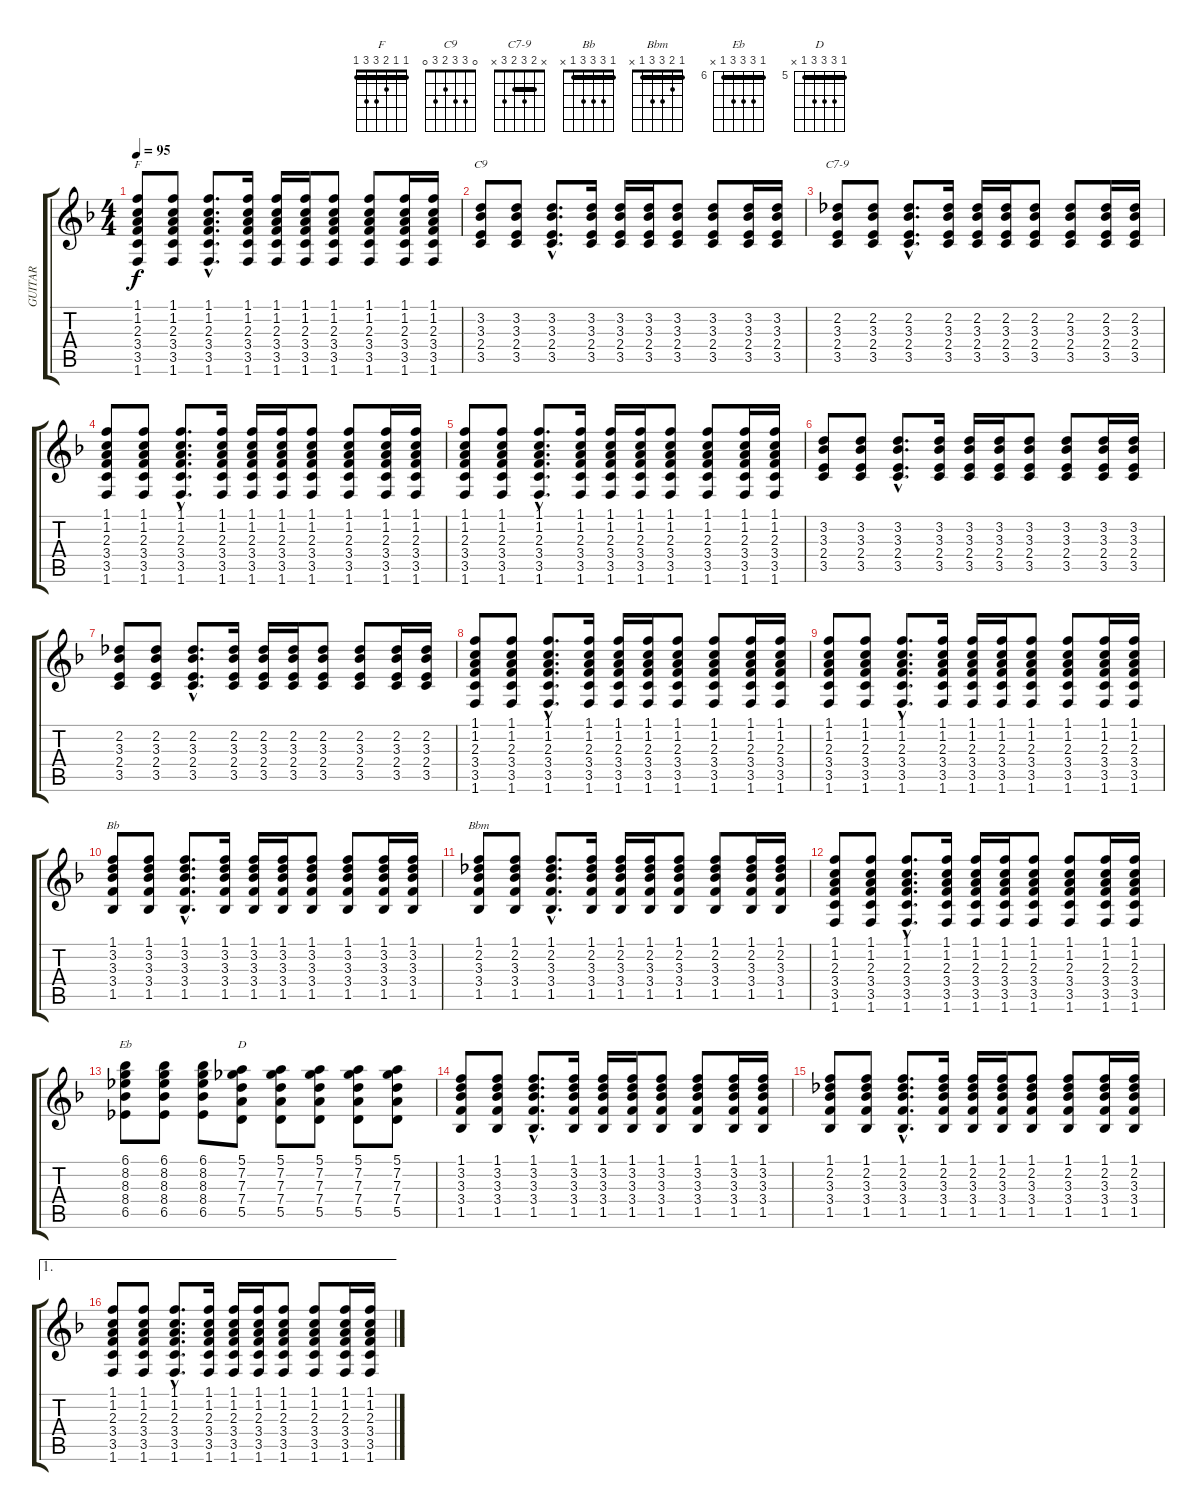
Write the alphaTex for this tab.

\track ("GUITAR" "GUITAR") {instrument acousticguitarsteel}
\staff {score tabs}
\tuning (E4 B3 G3 D3 A2 E2) {hide}
\chord ("F" 1 1 2 3 3 1) {barre 1}
\chord ("C9" 0 3 3 2 3 0)
\chord ("C7-9" x 2 3 2 3 x) {barre 2}
\chord ("Bb" 1 3 3 3 1 x) {barre 1}
\chord ("Bbm" 1 2 3 3 1 x) {barre 1}
\chord ("Eb" 6 8 8 8 6 x) {firstfret 6 barre 6}
\chord ("D" 5 7 7 7 5 x) {firstfret 5 barre 5}
\ts (4 4)
\tempo 95
\clef g2
\ks f
(1.1 1.2 2.3 3.4 3.5 1.6).8{ch "F" dy f} (1.1 1.2 2.3 3.4 3.5 1.6).8 (1.1{hac} 1.2{hac} 2.3{hac} 3.4{hac} 3.5{hac} 1.6{hac}).8{d} (1.1 1.2 2.3 3.4 3.5 1.6).16 (1.1 1.2 2.3 3.4 3.5 1.6).16 (1.1 1.2 2.3 3.4 3.5 1.6).16 (1.1 1.2 2.3 3.4 3.5 1.6).8 (1.1 1.2 2.3 3.4 3.5 1.6).8 (1.1 1.2 2.3 3.4 3.5 1.6).16 (1.1 1.2 2.3 3.4 3.5 1.6).16 |
(3.2 3.3 2.4 3.5).8{ch "C9"} (3.2 3.3 2.4 3.5).8 (3.2{hac} 3.3{hac} 2.4{hac} 3.5{hac}).8{d} (3.2 3.3 2.4 3.5).16 (3.2 3.3 2.4 3.5).16 (3.2 3.3 2.4 3.5).16 (3.2 3.3 2.4 3.5).8 (3.2 3.3 2.4 3.5).8 (3.2 3.3 2.4 3.5).16 (3.2 3.3 2.4 3.5).16 |
(2.2 3.3 2.4 3.5).8{ch "C7-9"} (2.2 3.3 2.4 3.5).8 (2.2{hac} 3.3{hac} 2.4{hac} 3.5{hac}).8{d} (2.2 3.3 2.4 3.5).16 (2.2 3.3 2.4 3.5).16 (2.2 3.3 2.4 3.5).16 (2.2 3.3 2.4 3.5).8 (2.2 3.3 2.4 3.5).8 (2.2 3.3 2.4 3.5).16 (2.2 3.3 2.4 3.5).16 |
(1.1 1.2 2.3 3.4 3.5 1.6).8 (1.1 1.2 2.3 3.4 3.5 1.6).8 (1.1{hac} 1.2{hac} 2.3{hac} 3.4{hac} 3.5{hac} 1.6{hac}).8{d} (1.1 1.2 2.3 3.4 3.5 1.6).16 (1.1 1.2 2.3 3.4 3.5 1.6).16 (1.1 1.2 2.3 3.4 3.5 1.6).16 (1.1 1.2 2.3 3.4 3.5 1.6).8 (1.1 1.2 2.3 3.4 3.5 1.6).8 (1.1 1.2 2.3 3.4 3.5 1.6).16 (1.1 1.2 2.3 3.4 3.5 1.6).16 |
(1.1 1.2 2.3 3.4 3.5 1.6).8 (1.1 1.2 2.3 3.4 3.5 1.6).8 (1.1{hac} 1.2{hac} 2.3{hac} 3.4{hac} 3.5{hac} 1.6{hac}).8{d} (1.1 1.2 2.3 3.4 3.5 1.6).16 (1.1 1.2 2.3 3.4 3.5 1.6).16 (1.1 1.2 2.3 3.4 3.5 1.6).16 (1.1 1.2 2.3 3.4 3.5 1.6).8 (1.1 1.2 2.3 3.4 3.5 1.6).8 (1.1 1.2 2.3 3.4 3.5 1.6).16 (1.1 1.2 2.3 3.4 3.5 1.6).16 |
(3.2 3.3 2.4 3.5).8 (3.2 3.3 2.4 3.5).8 (3.2{hac} 3.3{hac} 2.4{hac} 3.5{hac}).8{d} (3.2 3.3 2.4 3.5).16 (3.2 3.3 2.4 3.5).16 (3.2 3.3 2.4 3.5).16 (3.2 3.3 2.4 3.5).8 (3.2 3.3 2.4 3.5).8 (3.2 3.3 2.4 3.5).16 (3.2 3.3 2.4 3.5).16 |
(2.2 3.3 2.4 3.5).8 (2.2 3.3 2.4 3.5).8 (2.2{hac} 3.3{hac} 2.4{hac} 3.5{hac}).8{d} (2.2 3.3 2.4 3.5).16 (2.2 3.3 2.4 3.5).16 (2.2 3.3 2.4 3.5).16 (2.2 3.3 2.4 3.5).8 (2.2 3.3 2.4 3.5).8 (2.2 3.3 2.4 3.5).16 (2.2 3.3 2.4 3.5).16 |
(1.1 1.2 2.3 3.4 3.5 1.6).8 (1.1 1.2 2.3 3.4 3.5 1.6).8 (1.1{hac} 1.2{hac} 2.3{hac} 3.4{hac} 3.5{hac} 1.6{hac}).8{d} (1.1 1.2 2.3 3.4 3.5 1.6).16 (1.1 1.2 2.3 3.4 3.5 1.6).16 (1.1 1.2 2.3 3.4 3.5 1.6).16 (1.1 1.2 2.3 3.4 3.5 1.6).8 (1.1 1.2 2.3 3.4 3.5 1.6).8 (1.1 1.2 2.3 3.4 3.5 1.6).16 (1.1 1.2 2.3 3.4 3.5 1.6).16 |
(1.1 1.2 2.3 3.4 3.5 1.6).8 (1.1 1.2 2.3 3.4 3.5 1.6).8 (1.1{hac} 1.2{hac} 2.3{hac} 3.4{hac} 3.5{hac} 1.6{hac}).8{d} (1.1 1.2 2.3 3.4 3.5 1.6).16 (1.1 1.2 2.3 3.4 3.5 1.6).16 (1.1 1.2 2.3 3.4 3.5 1.6).16 (1.1 1.2 2.3 3.4 3.5 1.6).8 (1.1 1.2 2.3 3.4 3.5 1.6).8 (1.1 1.2 2.3 3.4 3.5 1.6).16 (1.1 1.2 2.3 3.4 3.5 1.6).16 |
(1.1 3.2 3.3 3.4 1.5).8{ch "Bb"} (1.1 3.2 3.3 3.4 1.5).8 (1.1{hac} 3.2{hac} 3.3{hac} 3.4{hac} 1.5{hac}).8{d} (1.1 3.2 3.3 3.4 1.5).16 (1.1 3.2 3.3 3.4 1.5).16 (1.1 3.2 3.3 3.4 1.5).16 (1.1 3.2 3.3 3.4 1.5).8 (1.1 3.2 3.3 3.4 1.5).8 (1.1 3.2 3.3 3.4 1.5).16 (1.1 3.2 3.3 3.4 1.5).16 |
(1.1 2.2 3.3 3.4 1.5).8{ch "Bbm"} (1.1 2.2 3.3 3.4 1.5).8 (1.1{hac} 2.2{hac} 3.3{hac} 3.4{hac} 1.5{hac}).8{d} (1.1 2.2 3.3 3.4 1.5).16 (1.1 2.2 3.3 3.4 1.5).16 (1.1 2.2 3.3 3.4 1.5).16 (1.1 2.2 3.3 3.4 1.5).8 (1.1 2.2 3.3 3.4 1.5).8 (1.1 2.2 3.3 3.4 1.5).16 (1.1 2.2 3.3 3.4 1.5).16 |
(1.1 1.2 2.3 3.4 3.5 1.6).8 (1.1 1.2 2.3 3.4 3.5 1.6).8 (1.1{hac} 1.2{hac} 2.3{hac} 3.4{hac} 3.5{hac} 1.6{hac}).8{d} (1.1 1.2 2.3 3.4 3.5 1.6).16 (1.1 1.2 2.3 3.4 3.5 1.6).16 (1.1 1.2 2.3 3.4 3.5 1.6).16 (1.1 1.2 2.3 3.4 3.5 1.6).8 (1.1 1.2 2.3 3.4 3.5 1.6).8 (1.1 1.2 2.3 3.4 3.5 1.6).16 (1.1 1.2 2.3 3.4 3.5 1.6).16 |
(6.1 8.2 8.3 8.4 6.5).8{ch "Eb"} (6.1 8.2 8.3 8.4 6.5).8 (6.1 8.2 8.3 8.4 6.5).8 (5.1 7.2 7.3 7.4 5.5).8{ch "D"} (5.1 7.2 7.3 7.4 5.5).8 (5.1 7.2 7.3 7.4 5.5).8 (5.1 7.2 7.3 7.4 5.5).8 (5.1 7.2 7.3 7.4 5.5).8 |
(1.1 3.2 3.3 3.4 1.5).8 (1.1 3.2 3.3 3.4 1.5).8 (1.1{hac} 3.2{hac} 3.3{hac} 3.4{hac} 1.5{hac}).8{d} (1.1 3.2 3.3 3.4 1.5).16 (1.1 3.2 3.3 3.4 1.5).16 (1.1 3.2 3.3 3.4 1.5).16 (1.1 3.2 3.3 3.4 1.5).8 (1.1 3.2 3.3 3.4 1.5).8 (1.1 3.2 3.3 3.4 1.5).16 (1.1 3.2 3.3 3.4 1.5).16 |
(1.1 2.2 3.3 3.4 1.5).8 (1.1 2.2 3.3 3.4 1.5).8 (1.1{hac} 2.2{hac} 3.3{hac} 3.4{hac} 1.5{hac}).8{d} (1.1 2.2 3.3 3.4 1.5).16 (1.1 2.2 3.3 3.4 1.5).16 (1.1 2.2 3.3 3.4 1.5).16 (1.1 2.2 3.3 3.4 1.5).8 (1.1 2.2 3.3 3.4 1.5).8 (1.1 2.2 3.3 3.4 1.5).16 (1.1 2.2 3.3 3.4 1.5).16 |
\ae 1
(1.1 1.2 2.3 3.4 3.5 1.6).8 (1.1 1.2 2.3 3.4 3.5 1.6).8 (1.1{hac} 1.2{hac} 2.3{hac} 3.4{hac} 3.5{hac} 1.6{hac}).8{d} (1.1 1.2 2.3 3.4 3.5 1.6).16 (1.1 1.2 2.3 3.4 3.5 1.6).16 (1.1 1.2 2.3 3.4 3.5 1.6).16 (1.1 1.2 2.3 3.4 3.5 1.6).8 (1.1 1.2 2.3 3.4 3.5 1.6).8 (1.1 1.2 2.3 3.4 3.5 1.6).16 (1.1 1.2 2.3 3.4 3.5 1.6).16
